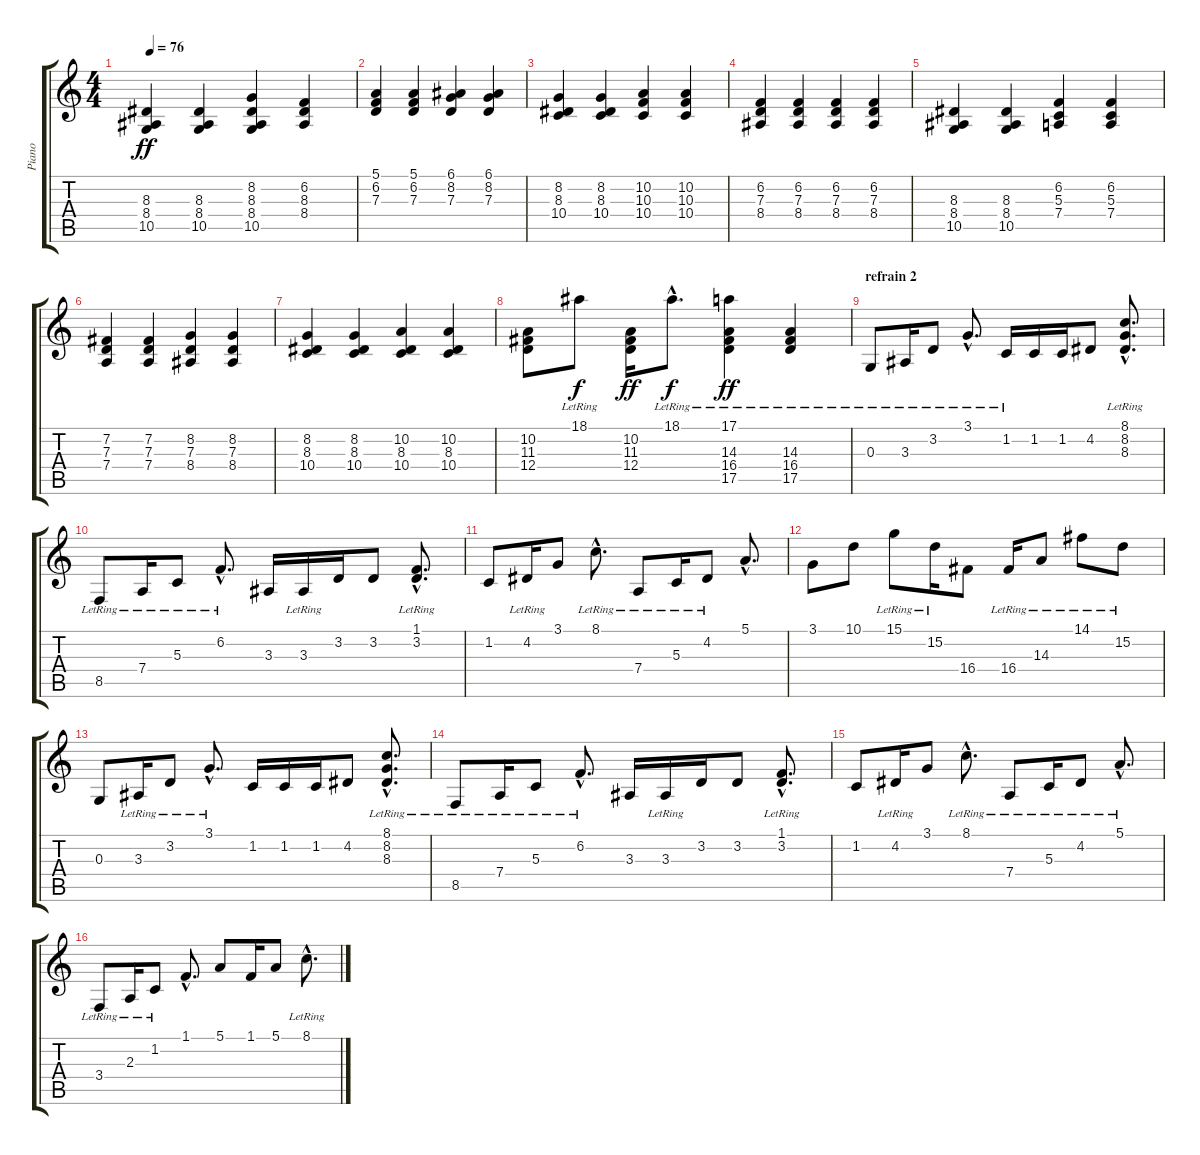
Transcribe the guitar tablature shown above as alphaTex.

\track ("Piano" "Piano") {instrument electricpiano2}
\staff {score tabs}
\tuning (E4 B3 G3 D3 A2 E2) {hide}
\ts (4 4)
\tempo 76
\clef g2
\ks c
(8.3 8.4 10.5).4{dy ff} (8.3 8.4 10.5).4 (8.2 8.3 8.4 10.5).4 (6.2 8.3 8.4).4 |
(5.1 6.2 7.3).4 (5.1 6.2 7.3).4 (6.1 8.2 7.3).4 (6.1 8.2 7.3).4 |
(8.2 8.3 10.4).4 (8.2 8.3 10.4).4 (10.2 10.3 10.4).4 (10.2 10.3 10.4).4 |
(6.2 7.3 8.4).4 (6.2 7.3 8.4).4 (6.2 7.3 8.4).4 (6.2 7.3 8.4).4 |
(8.3 8.4 10.5).4 (8.3 8.4 10.5).4 (6.2 5.3 7.4).4 (6.2 5.3 7.4).4 |
(7.2 7.3 7.4).4 (7.2 7.3 7.4).4 (8.2 7.3 8.4).4 (8.2 7.3 8.4).4 |
(8.2 8.3 10.4).4 (8.2 8.3 10.4).4 (10.2 8.3 10.4).4 (10.2 8.3 10.4).4 |
(10.2 11.3 12.4).8 18.1{lr}.8{dy f} (10.2 11.3 12.4).16{dy ff} 18.1{hac lr}.8{d dy f} (17.1{lr} 14.3 16.4 17.5).4{dy ff} (14.3{lr} 16.4{lr} 17.5{lr}).4 |
\section ("" "refrain 2")
0.3{lr}.8 3.3{lr}.16 3.2{lr}.8 3.1{hac lr}.8{d} 1.2{lr}.16 1.2.16 1.2.16 4.2.8 (8.1{hac lr} 8.2{hac lr} 8.3{hac lr}).8{d} |
8.5{lr}.8 7.4{lr}.16 5.3{lr}.8 6.2{hac lr}.8{d} 3.3.16 3.3{lr}.16 3.2.16 3.2.8 (1.1{hac lr} 3.2{hac lr}).8{d} |
1.2.8 4.2{lr}.16 3.1.8 8.1{hac lr}.8{d} 7.4{lr}.8 5.3{lr}.16 4.2{lr}.8 5.1{hac}.8{d} |
3.1.8 10.1.8 15.1{lr}.8 15.2{lr}.16 16.4.8 16.4{lr}.16 14.3{lr}.8 14.1{lr}.8 15.2{lr}.8 |
0.3.8 3.3{lr}.16 3.2{lr}.8 3.1{hac lr}.8{d} 1.2.16 1.2.16 1.2.16 4.2.8 (8.1{hac lr} 8.2{hac lr} 8.3{hac lr}).8{d} |
8.5{lr}.8 7.4{lr}.16 5.3{lr}.8 6.2{hac lr}.8{d} 3.3.16 3.3{lr}.16 3.2.16 3.2.8 (1.1{hac lr} 3.2{hac lr}).8{d} |
1.2.8 4.2{lr}.16 3.1.8 8.1{hac lr}.8{d} 7.4{lr}.8 5.3{lr}.16 4.2{lr}.8 5.1{hac lr}.8{d} |
3.4{lr}.8 2.3{lr}.16 1.2{lr}.8 1.1{hac}.8{d} 5.1.8 1.1.16 5.1.8 8.1{hac lr}.8{d}
